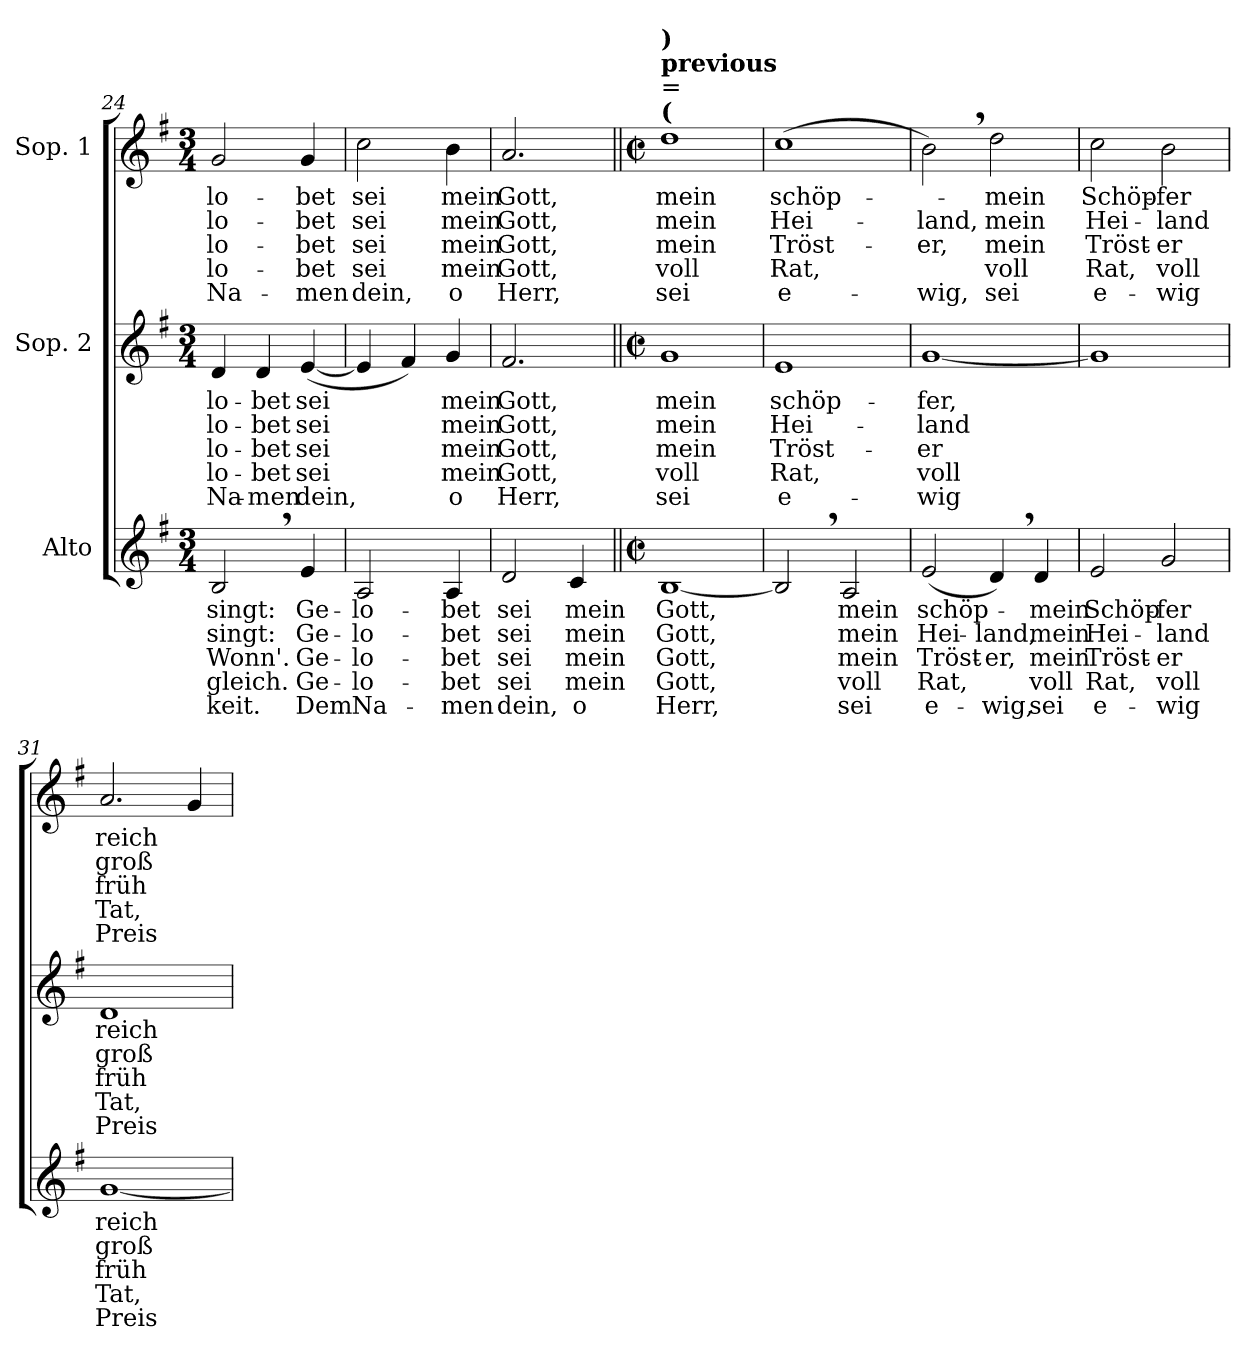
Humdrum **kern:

**kern	**text	**text	**text	**text	**text	**kern	**text	**text	**text	**text	**text	**kern	**text	**text	**text	**text	**text
*part3	*part3	*part3	*part3	*part3	*part3	*part2	*part2	*part2	*part2	*part2	*part2	*part1	*part1	*part1	*part1	*part1	*part1
*staff3	*staff3	*staff3	*staff3	*staff3	*staff3	*staff2	*staff2	*staff2	*staff2	*staff2	*staff2	*staff1	*staff1	*staff1	*staff1	*staff1	*staff1
*I"Alto	*	*	*	*	*	*I"Sop. 2	*	*	*	*	*	*I"Sop. 1	*	*	*	*	*
!!LO:LB:g=z
*clefG2	*	*	*	*	*	*clefG2	*	*	*	*	*	*clefG2	*	*	*	*	*
*k[f#]	*	*	*	*	*	*k[f#]	*	*	*	*	*	*k[f#]	*	*	*	*	*
*G:	*	*	*	*	*	*G:	*	*	*	*	*	*G:	*	*	*	*	*
*M3/4	*	*	*	*	*	*M3/4	*	*	*	*	*	*M3/4	*	*	*	*	*
=24	=24	=24	=24	=24	=24	=24	=24	=24	=24	=24	=24	=24	=24	=24	=24	=24	=24
!	!LO:LY:b	!LO:LY:b	!LO:LY:b	!LO:LY:b	!LO:LY:b	!	!	!	!	!	!	!	!	!	!	!	!
!	!	!	!	!	!	!	!LO:LY:b	!LO:LY:b	!LO:LY:b	!LO:LY:b	!LO:LY:b	!	!	!	!	!	!
!	!	!	!	!	!	!	!	!	!	!	!	!	!LO:LY:b	!LO:LY:b	!LO:LY:b	!LO:LY:b	!LO:LY:b
2B,>/	singt:	singt:	Wonn'.	-gleich.	-keit.	4d/	-lo-	-lo-	-lo-	-lo-	Na-	2g/	-lo-	-lo-	-lo-	-lo-	Na-
!	!	!	!	!	!	!	!LO:LY:b	!LO:LY:b	!LO:LY:b	!LO:LY:b	!LO:LY:b	!	!	!	!	!	!
.	.	.	.	.	.	4d/	-bet	-bet	-bet	-bet	-men	.	.	.	.	.	.
!	!LO:LY:b	!LO:LY:b	!LO:LY:b	!LO:LY:b	!LO:LY:b	!	!	!	!	!	!	!	!	!	!	!	!
!	!	!	!	!	!	!	!LO:LY:b	!LO:LY:b	!LO:LY:b	!LO:LY:b	!LO:LY:b	!	!	!	!	!	!
!	!	!	!	!	!	!	!	!	!	!	!	!	!LO:LY:b	!LO:LY:b	!LO:LY:b	!LO:LY:b	!LO:LY:b
4e/	Ge-	Ge-	Ge-	Ge-	Dem	(<[4e/	sei	sei	sei	sei	dein,	4g/	-bet	-bet	-bet	-bet	-men
=25	=25	=25	=25	=25	=25	=25	=25	=25	=25	=25	=25	=25	=25	=25	=25	=25	=25
!	!LO:LY:b	!LO:LY:b	!LO:LY:b	!LO:LY:b	!LO:LY:b	!	!	!	!	!	!	!	!	!	!	!	!
!	!	!	!	!	!	!	!	!	!	!	!	!	!LO:LY:b	!LO:LY:b	!LO:LY:b	!LO:LY:b	!LO:LY:b
2A/	-lo-	-lo-	-lo-	-lo-	Na-	4e/]	.	.	.	.	.	2cc\	sei	sei	sei	sei	dein,
.	.	.	.	.	.	4f#/)	.	.	.	.	.	.	.	.	.	.	.
!	!LO:LY:b	!LO:LY:b	!LO:LY:b	!LO:LY:b	!LO:LY:b	!	!	!	!	!	!	!	!	!	!	!	!
!	!	!	!	!	!	!	!LO:LY:b	!LO:LY:b	!LO:LY:b	!LO:LY:b	!LO:LY:b	!	!	!	!	!	!
!	!	!	!	!	!	!	!	!	!	!	!	!	!LO:LY:b	!LO:LY:b	!LO:LY:b	!LO:LY:b	!LO:LY:b
4A/	-bet	-bet	-bet	-bet	-men	4g/	mein	mein	mein	mein	o	4b\	mein	mein	mein	mein	o
=26	=26	=26	=26	=26	=26	=26	=26	=26	=26	=26	=26	=26	=26	=26	=26	=26	=26
!	!LO:LY:b	!LO:LY:b	!LO:LY:b	!LO:LY:b	!LO:LY:b	!	!	!	!	!	!	!	!	!	!	!	!
!	!	!	!	!	!	!	!LO:LY:b	!LO:LY:b	!LO:LY:b	!LO:LY:b	!LO:LY:b	!	!	!	!	!	!
!	!	!	!	!	!	!	!	!	!	!	!	!	!LO:LY:b	!LO:LY:b	!LO:LY:b	!LO:LY:b	!LO:LY:b
2d/	sei	sei	sei	sei	dein,	2.f#/	Gott,	Gott,	Gott,	Gott,	Herr,	2.a/	Gott,	Gott,	Gott,	Gott,	Herr,
!	!LO:LY:b	!LO:LY:b	!LO:LY:b	!LO:LY:b	!LO:LY:b	!	!	!	!	!	!	!	!	!	!	!	!
4c/	mein	mein	mein	mein	o	.	.	.	.	.	.	.	.	.	.	.	.
=27||	=27||	=27||	=27||	=27||	=27||	=27||	=27||	=27||	=27||	=27||	=27||	=27||	=27||	=27||	=27||	=27||	=27||
*M2/2	*	*	*	*	*	*M2/2	*	*	*	*	*	*M2/2	*	*	*	*	*
*met(c|)	*	*	*	*	*	*met(c|)	*	*	*	*	*	*met(c|)	*	*	*	*	*
!	!LO:LY:b	!LO:LY:b	!LO:LY:b	!LO:LY:b	!LO:LY:b	!	!	!	!	!	!	!	!	!	!	!	!
!	!	!	!	!	!	!	!LO:LY:b	!LO:LY:b	!LO:LY:b	!LO:LY:b	!LO:LY:b	!	!	!	!	!	!
!	!	!	!	!	!	!	!	!	!	!	!	!LO:TX:a:B:t=(	!	!	!	!	!
!	!	!	!	!	!	!	!	!	!	!	!	!LO:TX:a:t==	!	!	!	!	!
!	!	!	!	!	!	!	!	!	!	!	!	!LO:TX:a:B:t=previous	!	!	!	!	!
!	!	!	!	!	!	!	!	!	!	!	!	!LO:TX:a:B:t=)	!	!	!	!	!
!	!	!	!	!	!	!	!	!	!	!	!	!	!LO:LY:b	!LO:LY:b	!LO:LY:b	!LO:LY:b	!LO:LY:b
[1B	Gott,	Gott,	Gott,	Gott,	Herr,	1g	mein	mein	mein	voll	sei	1dd	mein	mein	mein	voll	sei
=28	=28	=28	=28	=28	=28	=28	=28	=28	=28	=28	=28	=28	=28	=28	=28	=28	=28
!	!	!	!	!	!	!	!LO:LY:b	!LO:LY:b	!LO:LY:b	!LO:LY:b	!LO:LY:b	!	!	!	!	!	!
!	!	!	!	!	!	!	!	!	!	!	!	!	!LO:LY:b	!LO:LY:b	!LO:LY:b	!LO:LY:b	!LO:LY:b
2B,>/]	.	.	.	.	.	1e	schöp-	Hei-	Tröst-	Rat,	e-	(>1cc	schöp-	Hei-	Tröst-	Rat,	e-
!	!LO:LY:b	!LO:LY:b	!LO:LY:b	!LO:LY:b	!LO:LY:b	!	!	!	!	!	!	!	!	!	!	!	!
2A/	mein	mein	mein	voll	sei	.	.	.	.	.	.	.	.	.	.	.	.
=29	=29	=29	=29	=29	=29	=29	=29	=29	=29	=29	=29	=29	=29	=29	=29	=29	=29
!	!LO:LY:b	!LO:LY:b	!LO:LY:b	!LO:LY:b	!LO:LY:b	!	!	!	!	!	!	!	!	!	!	!	!
!	!	!	!	!	!	!	!LO:LY:b	!LO:LY:b	!LO:LY:b	!LO:LY:b	!LO:LY:b	!	!	!	!	!	!
!	!	!	!	!	!	!	!	!	!	!	!	!	!	!LO:LY:b	!LO:LY:b	!	!LO:LY:b
(<2e/	schöp-	Hei-	Tröst-	Rat,	e-	[1g	-fer,	-land	-er	voll	-wig	2b,>\)	.	-land,	-er,	.	-wig,
!	!	!LO:LY:b	!LO:LY:b	!	!LO:LY:b	!	!	!	!	!	!	!	!	!	!	!	!
!	!	!	!	!	!	!	!	!	!	!	!	!	!LO:LY:b	!LO:LY:b	!LO:LY:b	!LO:LY:b	!LO:LY:b
4d,>/)	.	-land,	-er,	.	-wig,	.	.	.	.	.	.	2dd\	mein	mein	mein	voll	sei
!	!LO:LY:b	!LO:LY:b	!LO:LY:b	!LO:LY:b	!LO:LY:b	!	!	!	!	!	!	!	!	!	!	!	!
4d/	mein	mein	mein	voll	sei	.	.	.	.	.	.	.	.	.	.	.	.
!!LO:PB:g=z
=30	=30	=30	=30	=30	=30	=30	=30	=30	=30	=30	=30	=30	=30	=30	=30	=30	=30
!	!LO:LY:b	!LO:LY:b	!LO:LY:b	!LO:LY:b	!LO:LY:b	!	!	!	!	!	!	!	!	!	!	!	!
!	!	!	!	!	!	!	!	!	!	!	!	!	!LO:LY:b	!LO:LY:b	!LO:LY:b	!LO:LY:b	!LO:LY:b
2e/	Schöp-	Hei-	Tröst-	Rat,	e-	1g]	.	.	.	.	.	2cc\	Schöp-	Hei-	Tröst-	Rat,	e-
!	!LO:LY:b	!LO:LY:b	!LO:LY:b	!LO:LY:b	!LO:LY:b	!	!	!	!	!	!	!	!	!	!	!	!
!	!	!	!	!	!	!	!	!	!	!	!	!	!LO:LY:b	!LO:LY:b	!LO:LY:b	!LO:LY:b	!LO:LY:b
2g/	-fer	-land	-er	voll	-wig	.	.	.	.	.	.	2b\	-fer	-land	-er	voll	-wig
=31	=31	=31	=31	=31	=31	=31	=31	=31	=31	=31	=31	=31	=31	=31	=31	=31	=31
!	!LO:LY:b	!LO:LY:b	!LO:LY:b	!LO:LY:b	!LO:LY:b	!	!	!	!	!	!	!	!	!	!	!	!
!	!	!	!	!	!	!	!LO:LY:b	!LO:LY:b	!LO:LY:b	!LO:LY:b	!LO:LY:b	!	!	!	!	!	!
!	!	!	!	!	!	!	!	!	!	!	!	!	!LO:LY:b	!LO:LY:b	!LO:LY:b	!LO:LY:b	!LO:LY:b
[1g	reich	groß	früh	Tat,	Preis	1d	reich	groß	früh	Tat,	Preis	2.a/	reich	groß	früh	Tat,	Preis
.	.	.	.	.	.	.	.	.	.	.	.	4g/	.	.	.	.	.
=	=	=	=	=	=	=	=	=	=	=	=	=	=	=	=	=	=
*-	*-	*-	*-	*-	*-	*-	*-	*-	*-	*-	*-	*-	*-	*-	*-	*-	*-
